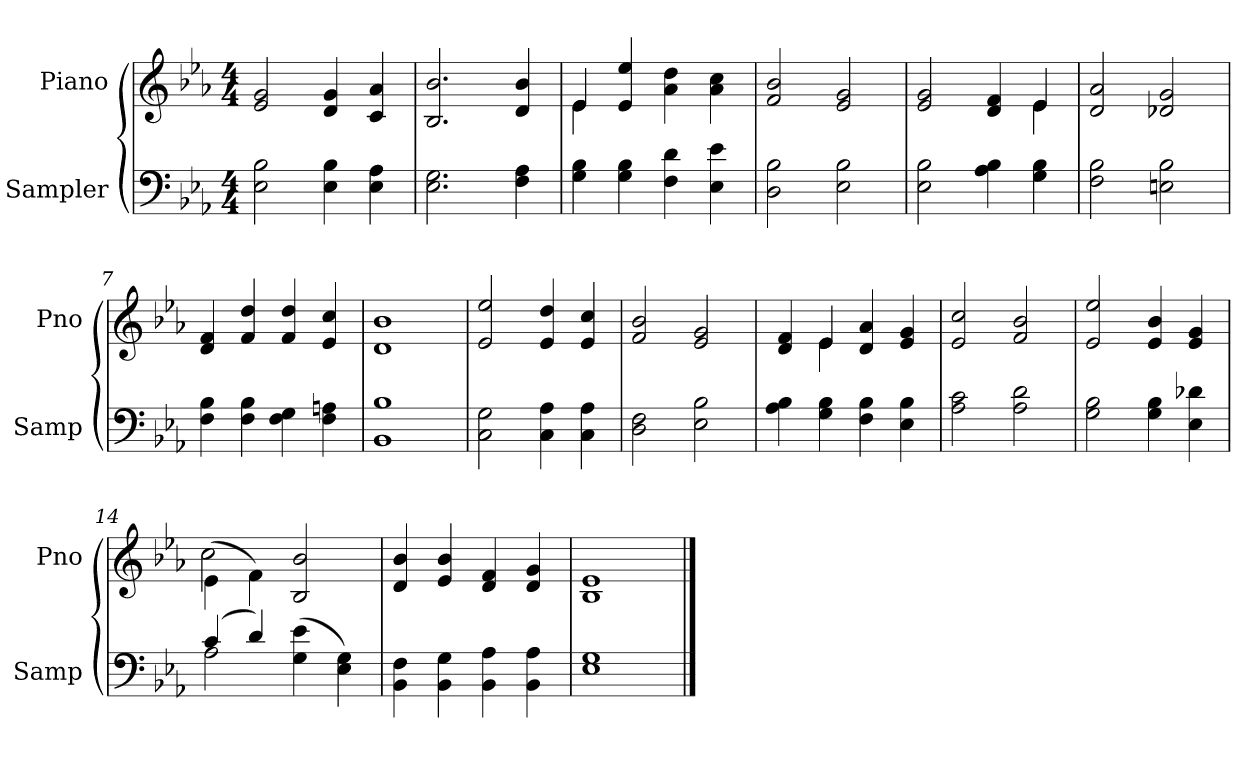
**kern	**kern
*part2	*part1
*staff2	*staff1
*I"Sampler	*I"Piano
*I'Samp	*I'Pno
*clefF4	*clefG2
*k[b-e-a-]	*k[b-e-a-]
*E-:	*E-:
*M4/4	*M4/4
=1	=1
2E- 2B-	2e- 2g
4E- 4B-	4d 4g
4E- 4A-	4c 4a-
=2	=2
2.E- 2.G	2.B- 2.b-
4F 4A-	4d 4b-
=3	=3
*	*^
4G 4B-	4e-/	4e-
4G 4B-	4e- 4ee-	2.ryy
4F 4d	4a- 4dd	.
4E- 4e-	4a- 4cc	.
*	*v	*v
=4	=4
2D 2B-	2f 2b-
2E- 2B-	2e- 2g
=5	=5
*	*^
2E- 2B-	2e- 2g	2.ryy
4A- 4B-	4d 4f	.
4G 4B-	4e-/	4e-
*	*v	*v
=6	=6
2F 2B-	2d 2a-
2En 2B-	2d-X 2g
=7	=7
4F 4B-	4d 4f
4F 4B-	4f 4dd
4F 4G	4f 4dd
4F 4An	4e- 4cc
=8	=8
1BB- 1B-	1d 1b-
=9	=9
2C 2G	2e- 2ee-
4C 4A-	4e- 4dd
4C 4A-	4e- 4cc
=10	=10
2D 2F	2f 2b-
2E- 2B-	2e- 2g
=11	=11
*	*^
4A- 4B-	4d 4f	4ryy
4G 4B-	4e-/	4e-
4F 4B-	4d 4a-	2ryy
4E- 4B-	4e- 4g	.
*	*v	*v
=12	=12
2A- 2c	2e- 2cc
2A- 2d	2f 2b-
=13	=13
2G 2B-	2e- 2ee-
4G 4B-	4e- 4b-
4E- 4d-X	4e- 4g
=14	=14
*^	*^
(4c/	2A-	(4e-\	2cc
4d/)	.	4f\)	.
(4G 4e-	2ryy	2B- 2b-	2ryy
4E- 4G)	.	.	.
*v	*v	*	*
*	*v	*v
=15	=15
4BB- 4F	4d 4b-
4BB- 4G	4e- 4b-
4BB- 4A-	4d 4f
4BB- 4A-	4d 4g
=16	=16
1E- 1G	1B- 1e-
==	==
*-	*-
